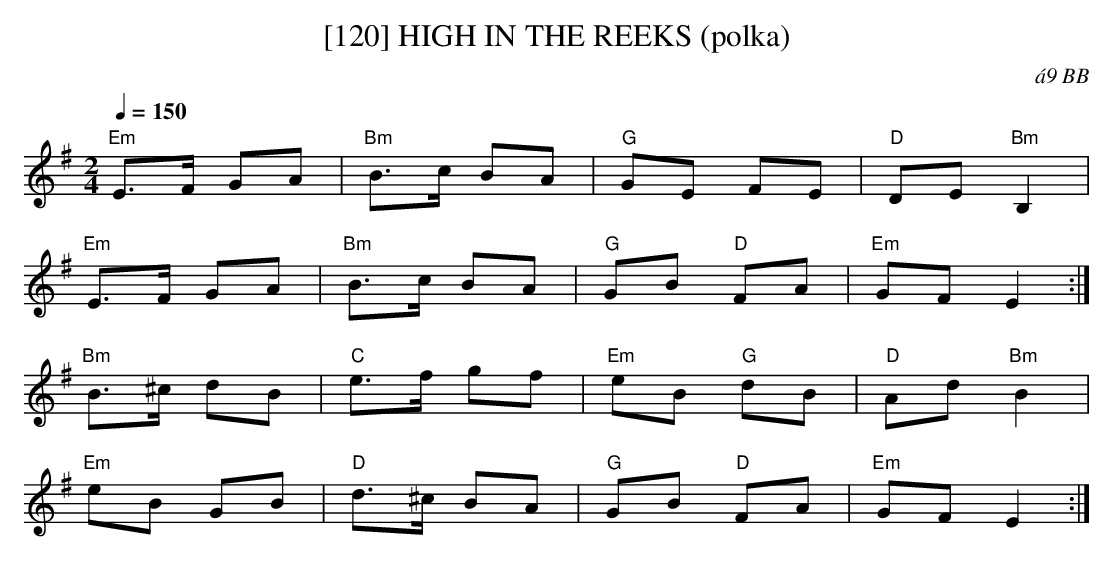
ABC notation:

X:1
T:[120] HIGH IN THE REEKS (polka)
C:\'a9 BB
M:2/4
Q:1/4=150
L:1/8
K:Em
"Em"E>F GA|"Bm"B>c BA|"G"GE FE|"D"DE "Bm"B,2|
"Em"E>F GA|"Bm"B>c BA|"G"GB "D"FA|"Em"GF E2 :|
"Bm"B>^c dB|"C"e>f gf|"Em"eB "G"dB|"D"Ad "Bm"B2|
"Em"eB GB|"D"d>^c BA|"G"GB "D"FA|"Em"GF E2 :|
